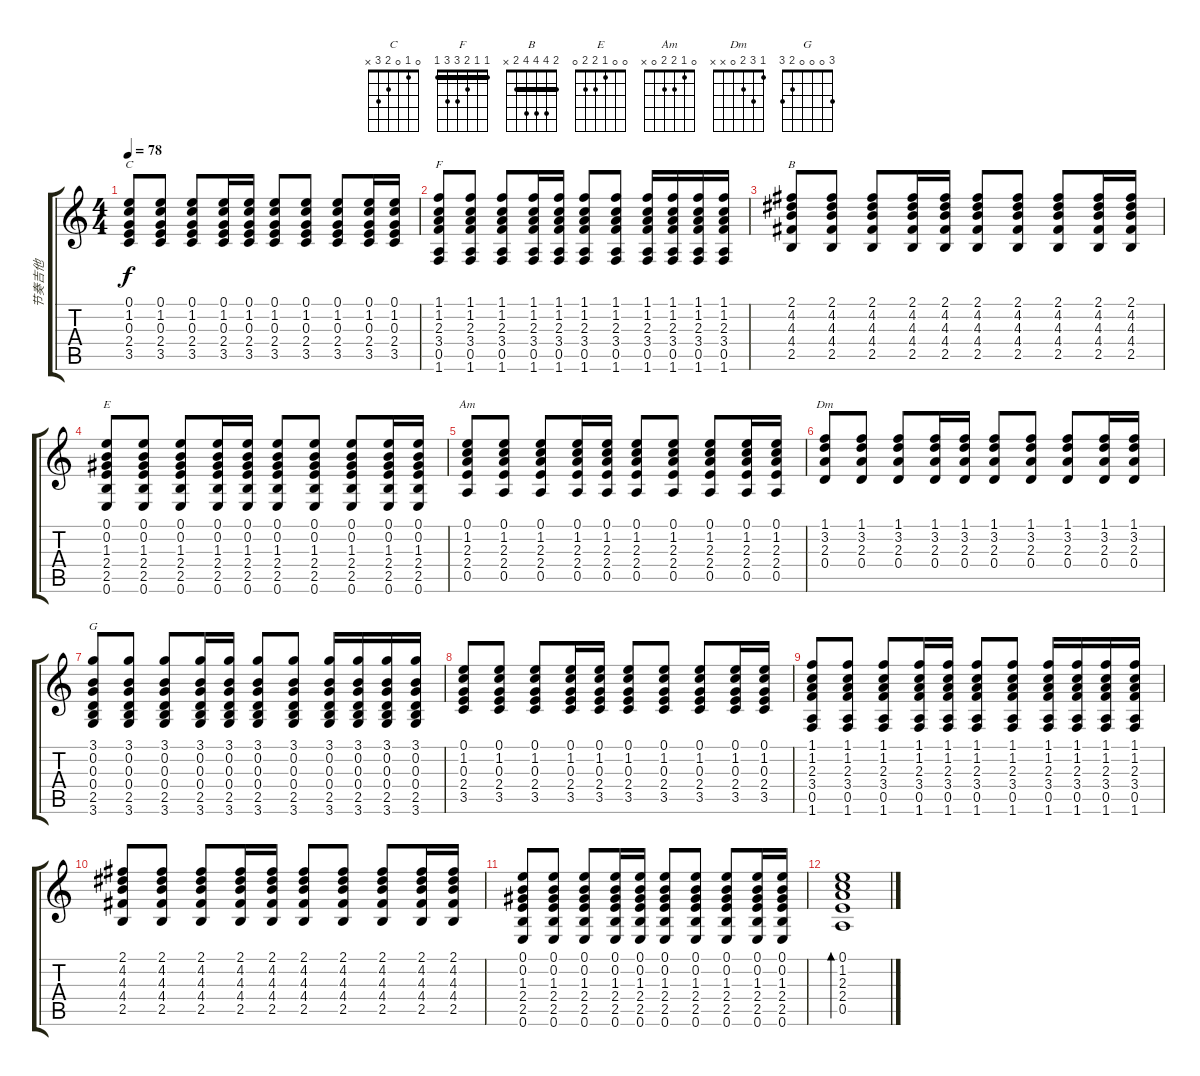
\track ("节奏吉他" "节奏吉他") {instrument acousticguitarsteel}
\staff {score tabs}
\tuning (E4 B3 G3 D3 A2 E2) {hide}
\chord ("C" 0 1 0 2 3 x)
\chord ("F" 1 1 2 3 3 1) {barre 1}
\chord ("B" 2 4 4 4 2 x) {barre 2}
\chord ("E" 0 0 1 2 2 0)
\chord ("Am" 0 1 2 2 0 x)
\chord ("Dm" 1 3 2 0 x x)
\chord ("G" 3 0 0 0 2 3)
\ts (4 4)
\tempo 78
\clef g2
\ks c
(0.1 1.2 0.3 2.4 3.5).8{ch "C" dy f} (0.1 1.2 0.3 2.4 3.5).8 (0.1 1.2 0.3 2.4 3.5).8 (0.1 1.2 0.3 2.4 3.5).16 (0.1 1.2 0.3 2.4 3.5).16 (0.1 1.2 0.3 2.4 3.5).8 (0.1 1.2 0.3 2.4 3.5).8 (0.1 1.2 0.3 2.4 3.5).8 (0.1 1.2 0.3 2.4 3.5).16 (0.1 1.2 0.3 2.4 3.5).16 |
(1.1 1.2 2.3 3.4 0.5 1.6).8{ch "F"} (1.1 1.2 2.3 3.4 0.5 1.6).8 (1.1 1.2 2.3 3.4 0.5 1.6).8 (1.1 1.2 2.3 3.4 0.5 1.6).16 (1.1 1.2 2.3 3.4 0.5 1.6).16 (1.1 1.2 2.3 3.4 0.5 1.6).8 (1.1 1.2 2.3 3.4 0.5 1.6).8 (1.1 1.2 2.3 3.4 0.5 1.6).16 (1.1 1.2 2.3 3.4 0.5 1.6).16 (1.1 1.2 2.3 3.4 0.5 1.6).16 (1.1 1.2 2.3 3.4 0.5 1.6).16 |
(2.1 4.2 4.3 4.4 2.5).8{ch "B"} (2.1 4.2 4.3 4.4 2.5).8 (2.1 4.2 4.3 4.4 2.5).8 (2.1 4.2 4.3 4.4 2.5).16 (2.1 4.2 4.3 4.4 2.5).16 (2.1 4.2 4.3 4.4 2.5).8 (2.1 4.2 4.3 4.4 2.5).8 (2.1 4.2 4.3 4.4 2.5).8 (2.1 4.2 4.3 4.4 2.5).16 (2.1 4.2 4.3 4.4 2.5).16 |
(0.1 0.2 1.3 2.4 2.5 0.6).8{ch "E"} (0.1 0.2 1.3 2.4 2.5 0.6).8 (0.1 0.2 1.3 2.4 2.5 0.6).8 (0.1 0.2 1.3 2.4 2.5 0.6).16 (0.1 0.2 1.3 2.4 2.5 0.6).16 (0.1 0.2 1.3 2.4 2.5 0.6).8 (0.1 0.2 1.3 2.4 2.5 0.6).8 (0.1 0.2 1.3 2.4 2.5 0.6).8 (0.1 0.2 1.3 2.4 2.5 0.6).16 (0.1 0.2 1.3 2.4 2.5 0.6).16 |
(0.1 1.2 2.3 2.4 0.5).8{ch "Am"} (0.1 1.2 2.3 2.4 0.5).8 (0.1 1.2 2.3 2.4 0.5).8 (0.1 1.2 2.3 2.4 0.5).16 (0.1 1.2 2.3 2.4 0.5).16 (0.1 1.2 2.3 2.4 0.5).8 (0.1 1.2 2.3 2.4 0.5).8 (0.1 1.2 2.3 2.4 0.5).8 (0.1 1.2 2.3 2.4 0.5).16 (0.1 1.2 2.3 2.4 0.5).16 |
(1.1 3.2 2.3 0.4).8{ch "Dm"} (1.1 3.2 2.3 0.4).8 (1.1 3.2 2.3 0.4).8 (1.1 3.2 2.3 0.4).16 (1.1 3.2 2.3 0.4).16 (1.1 3.2 2.3 0.4).8 (1.1 3.2 2.3 0.4).8 (1.1 3.2 2.3 0.4).8 (1.1 3.2 2.3 0.4).16 (1.1 3.2 2.3 0.4).16 |
(3.1 0.2 0.3 0.4 2.5 3.6).8{ch "G"} (3.1 0.2 0.3 0.4 2.5 3.6).8 (3.1 0.2 0.3 0.4 2.5 3.6).8 (3.1 0.2 0.3 0.4 2.5 3.6).16 (3.1 0.2 0.3 0.4 2.5 3.6).16 (3.1 0.2 0.3 0.4 2.5 3.6).8 (3.1 0.2 0.3 0.4 2.5 3.6).8 (3.1 0.2 0.3 0.4 2.5 3.6).16 (3.1 0.2 0.3 0.4 2.5 3.6).16 (3.1 0.2 0.3 0.4 2.5 3.6).16 (3.1 0.2 0.3 0.4 2.5 3.6).16 |
(0.1 1.2 0.3 2.4 3.5).8 (0.1 1.2 0.3 2.4 3.5).8 (0.1 1.2 0.3 2.4 3.5).8 (0.1 1.2 0.3 2.4 3.5).16 (0.1 1.2 0.3 2.4 3.5).16 (0.1 1.2 0.3 2.4 3.5).8 (0.1 1.2 0.3 2.4 3.5).8 (0.1 1.2 0.3 2.4 3.5).8 (0.1 1.2 0.3 2.4 3.5).16 (0.1 1.2 0.3 2.4 3.5).16 |
(1.1 1.2 2.3 3.4 0.5 1.6).8 (1.1 1.2 2.3 3.4 0.5 1.6).8 (1.1 1.2 2.3 3.4 0.5 1.6).8 (1.1 1.2 2.3 3.4 0.5 1.6).16 (1.1 1.2 2.3 3.4 0.5 1.6).16 (1.1 1.2 2.3 3.4 0.5 1.6).8 (1.1 1.2 2.3 3.4 0.5 1.6).8 (1.1 1.2 2.3 3.4 0.5 1.6).16 (1.1 1.2 2.3 3.4 0.5 1.6).16 (1.1 1.2 2.3 3.4 0.5 1.6).16 (1.1 1.2 2.3 3.4 0.5 1.6).16 |
(2.1 4.2 4.3 4.4 2.5).8 (2.1 4.2 4.3 4.4 2.5).8 (2.1 4.2 4.3 4.4 2.5).8 (2.1 4.2 4.3 4.4 2.5).16 (2.1 4.2 4.3 4.4 2.5).16 (2.1 4.2 4.3 4.4 2.5).8 (2.1 4.2 4.3 4.4 2.5).8 (2.1 4.2 4.3 4.4 2.5).8 (2.1 4.2 4.3 4.4 2.5).16 (2.1 4.2 4.3 4.4 2.5).16 |
(0.1 0.2 1.3 2.4 2.5 0.6).8 (0.1 0.2 1.3 2.4 2.5 0.6).8 (0.1 0.2 1.3 2.4 2.5 0.6).8 (0.1 0.2 1.3 2.4 2.5 0.6).16 (0.1 0.2 1.3 2.4 2.5 0.6).16 (0.1 0.2 1.3 2.4 2.5 0.6).8 (0.1 0.2 1.3 2.4 2.5 0.6).8 (0.1 0.2 1.3 2.4 2.5 0.6).8 (0.1 0.2 1.3 2.4 2.5 0.6).16 (0.1 0.2 1.3 2.4 2.5 0.6).16 |
(0.1 1.2 2.3 2.4 0.5).1{bd 120}
